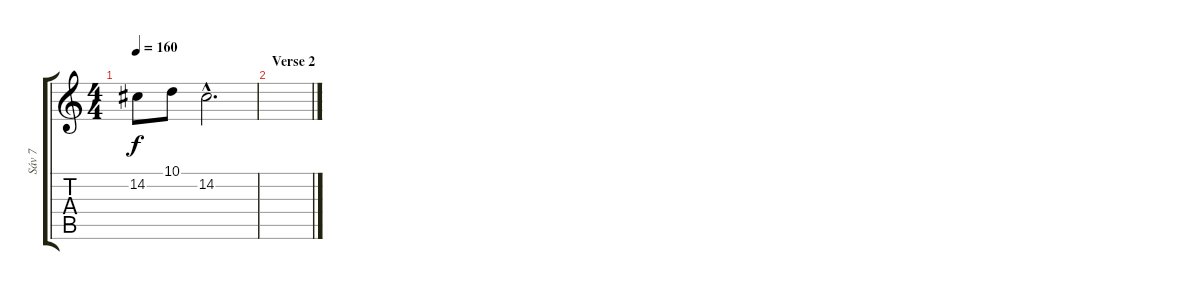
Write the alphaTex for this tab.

\track ("Sáv 7" "Sáv 7") {instrument recorder}
\staff {score tabs}
\tuning (E4 B3 G3 D3 A2 E2) {hide}
\ts (4 4)
\tempo 160
\clef g2
\ks c
14.2.8{dy f} 10.1.8 14.2{hac}.2{d} |
\section ("" "Verse 2")
